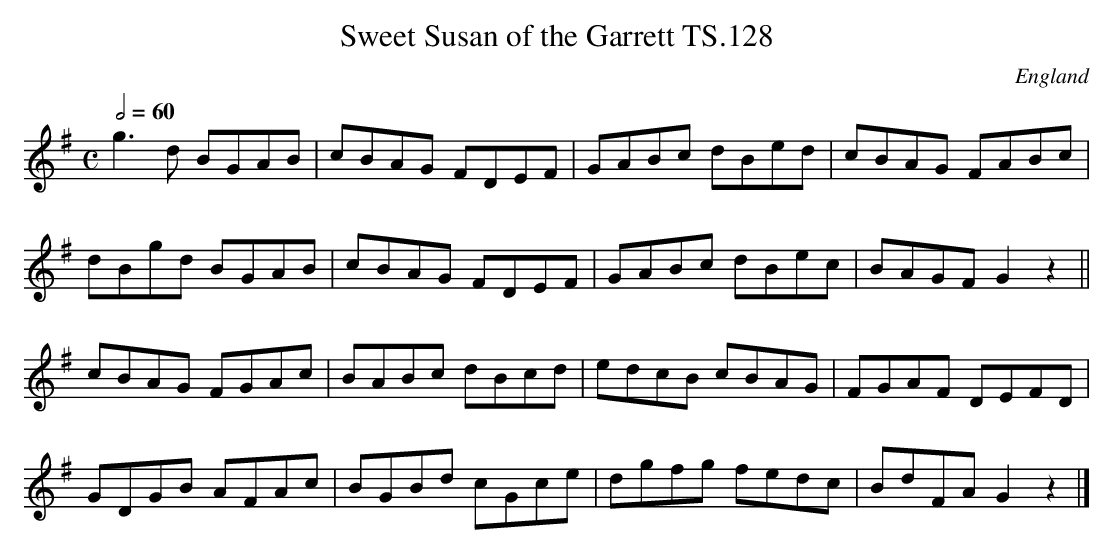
X:1
T:Sweet Susan of the Garrett TS.128
M:C
L:1/8
Q:1/2=60
O:England
K:G major
g3d BGAB|cBAG FDEF|GABc dBed|cBAG FABc|!
dBgd BGAB|cBAG FDEF|GABc dBec|BAGFG2z2||!
cBAG FGAc|BABc dBcd|edcB cBAG|FGAF DEFD|!
GDGB AFAc|BGBd cGce|dgfg fedc|BdFAG2z2|]
